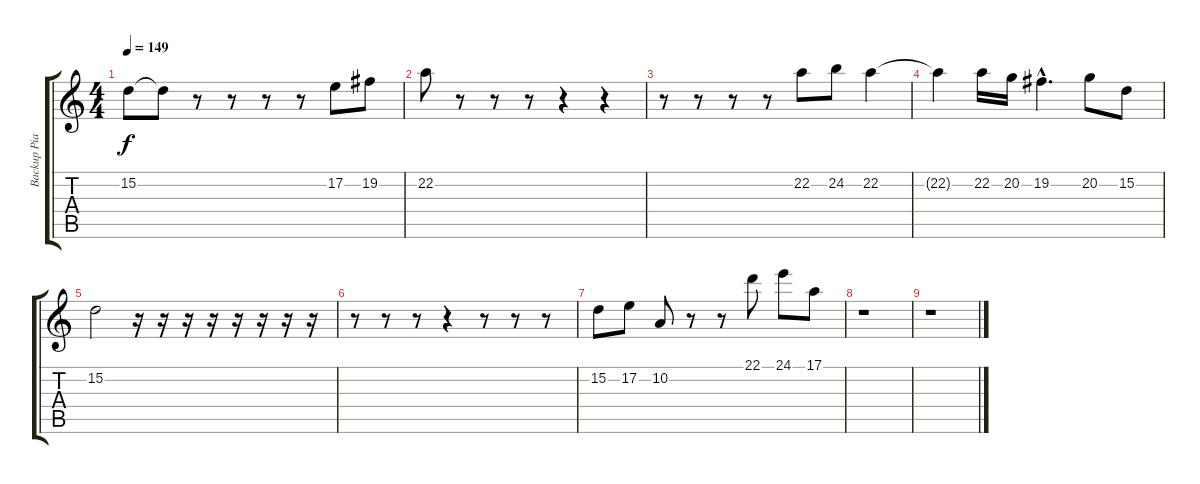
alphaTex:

\track ("Backup Piano {Tabbed by Peter B.}" "Backup Pia") {instrument acousticgrandpiano}
\staff {score tabs}
\tuning (E4 B3 G3 D3 A2 D2) {hide}
\ts (4 4)
\tempo 149
\clef g2
\ks c
15.2.8{dy f} 15.2{t}.8 r.8 r.8 r.8 r.8 17.2.8 19.2.8 |
22.2.8 r.8 r.8 r.8 r.4 r.4 |
r.8 r.8 r.8 r.8 22.2.8 24.2.8 22.2.4 |
22.2{t}.4 22.2.16 20.2.16 19.2{hac}.4{d} 20.2.8 15.2.8 |
15.2.2 r.16 r.16 r.16 r.16 r.16 r.16 r.16 r.16 |
r.8 r.8 r.8 r.4 r.8 r.8 r.8 |
15.2.8{volume 0} 17.2.8 10.2.8 r.8 r.8 22.1.8 24.1.8 17.1.8 |
r.1 |
r.1
